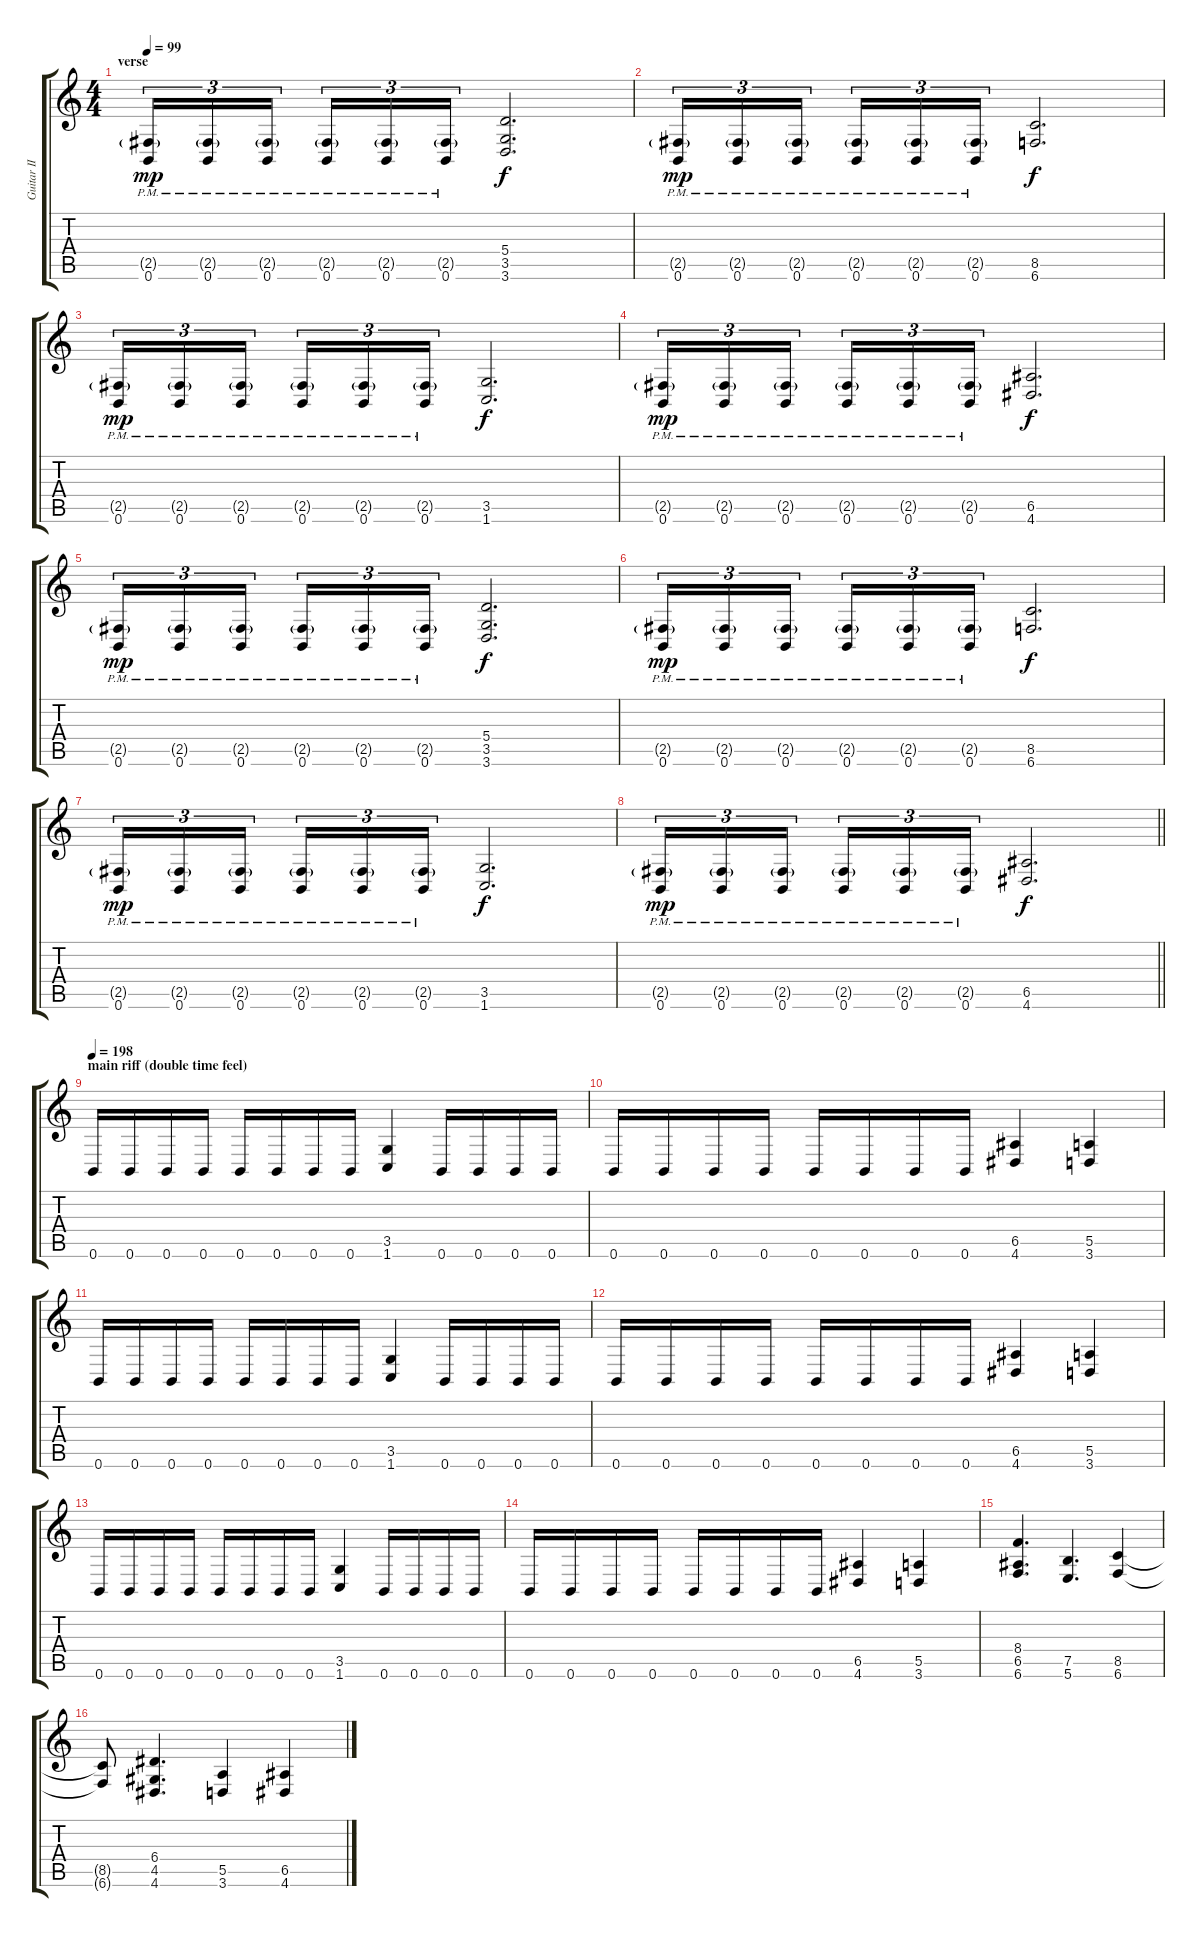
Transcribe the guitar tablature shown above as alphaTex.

\track ("Guitar II" "Guitar II") {instrument distortionguitar}
\staff {score tabs}
\tuning (B3 Gb3 D3 A2 E2 B1) {hide}
\ts (4 4)
\section ("" "verse")
\tempo 99
\clef g2
\ks c
(2.5{g pm} 0.6{pm}).16{tu (3 2) dy mp} (2.5{g pm} 0.6{pm}).16{tu (3 2)} (2.5{g pm} 0.6{pm}).16{tu (3 2) beam splitsecondary} (2.5{g pm} 0.6{pm}).16{tu (3 2)} (2.5{g pm} 0.6{pm}).16{tu (3 2)} (2.5{g pm} 0.6{pm}).16{tu (3 2)} (5.4 3.5 3.6).2{d dy f} |
(2.5{g pm} 0.6{pm}).16{tu (3 2) dy mp} (2.5{g pm} 0.6{pm}).16{tu (3 2)} (2.5{g pm} 0.6{pm}).16{tu (3 2) beam splitsecondary} (2.5{g pm} 0.6{pm}).16{tu (3 2)} (2.5{g pm} 0.6{pm}).16{tu (3 2)} (2.5{g pm} 0.6{pm}).16{tu (3 2)} (8.5 6.6).2{d dy f} |
(2.5{g pm} 0.6{pm}).16{tu (3 2) dy mp} (2.5{g pm} 0.6{pm}).16{tu (3 2)} (2.5{g pm} 0.6{pm}).16{tu (3 2) beam splitsecondary} (2.5{g pm} 0.6{pm}).16{tu (3 2)} (2.5{g pm} 0.6{pm}).16{tu (3 2)} (2.5{g pm} 0.6{pm}).16{tu (3 2)} (3.5 1.6).2{d dy f} |
(2.5{g pm} 0.6{pm}).16{tu (3 2) dy mp} (2.5{g pm} 0.6{pm}).16{tu (3 2)} (2.5{g pm} 0.6{pm}).16{tu (3 2) beam splitsecondary} (2.5{g pm} 0.6{pm}).16{tu (3 2)} (2.5{g pm} 0.6{pm}).16{tu (3 2)} (2.5{g pm} 0.6{pm}).16{tu (3 2)} (6.5 4.6).2{d dy f} |
(2.5{g pm} 0.6{pm}).16{tu (3 2) dy mp} (2.5{g pm} 0.6{pm}).16{tu (3 2)} (2.5{g pm} 0.6{pm}).16{tu (3 2) beam splitsecondary} (2.5{g pm} 0.6{pm}).16{tu (3 2)} (2.5{g pm} 0.6{pm}).16{tu (3 2)} (2.5{g pm} 0.6{pm}).16{tu (3 2)} (5.4 3.5 3.6).2{d dy f} |
(2.5{g pm} 0.6{pm}).16{tu (3 2) dy mp} (2.5{g pm} 0.6{pm}).16{tu (3 2)} (2.5{g pm} 0.6{pm}).16{tu (3 2) beam splitsecondary} (2.5{g pm} 0.6{pm}).16{tu (3 2)} (2.5{g pm} 0.6{pm}).16{tu (3 2)} (2.5{g pm} 0.6{pm}).16{tu (3 2)} (8.5 6.6).2{d dy f} |
(2.5{g pm} 0.6{pm}).16{tu (3 2) dy mp} (2.5{g pm} 0.6{pm}).16{tu (3 2)} (2.5{g pm} 0.6{pm}).16{tu (3 2) beam splitsecondary} (2.5{g pm} 0.6{pm}).16{tu (3 2)} (2.5{g pm} 0.6{pm}).16{tu (3 2)} (2.5{g pm} 0.6{pm}).16{tu (3 2)} (3.5 1.6).2{d dy f} |
\barLineRight lightlight
(2.5{g pm} 0.6{pm}).16{tu (3 2) dy mp} (2.5{g pm} 0.6{pm}).16{tu (3 2)} (2.5{g pm} 0.6{pm}).16{tu (3 2) beam splitsecondary} (2.5{g pm} 0.6{pm}).16{tu (3 2)} (2.5{g pm} 0.6{pm}).16{tu (3 2)} (2.5{g pm} 0.6{pm}).16{tu (3 2)} (6.5 4.6).2{d dy f} |
\section ("" "main riff (double time feel)")
\tempo 198
0.6.16 0.6.16 0.6.16 0.6.16 0.6.16 0.6.16 0.6.16 0.6.16 (3.5 1.6).4 0.6.16 0.6.16 0.6.16 0.6.16 |
0.6.16 0.6.16 0.6.16 0.6.16 0.6.16 0.6.16 0.6.16 0.6.16 (6.5 4.6).4 (5.5 3.6).4 |
0.6.16 0.6.16 0.6.16 0.6.16 0.6.16 0.6.16 0.6.16 0.6.16 (3.5 1.6).4 0.6.16 0.6.16 0.6.16 0.6.16 |
0.6.16 0.6.16 0.6.16 0.6.16 0.6.16 0.6.16 0.6.16 0.6.16 (6.5 4.6).4 (5.5 3.6).4 |
0.6.16 0.6.16 0.6.16 0.6.16 0.6.16 0.6.16 0.6.16 0.6.16 (3.5 1.6).4 0.6.16 0.6.16 0.6.16 0.6.16 |
0.6.16 0.6.16 0.6.16 0.6.16 0.6.16 0.6.16 0.6.16 0.6.16 (6.5 4.6).4 (5.5 3.6).4 |
(8.4 6.5 6.6).4{d} (7.5 5.6).4{d} (8.5 6.6).4 |
(8.5{t} 6.6{t}).8 (6.4 4.5 4.6).4{d} (5.5 3.6).4 (6.5 4.6).4
